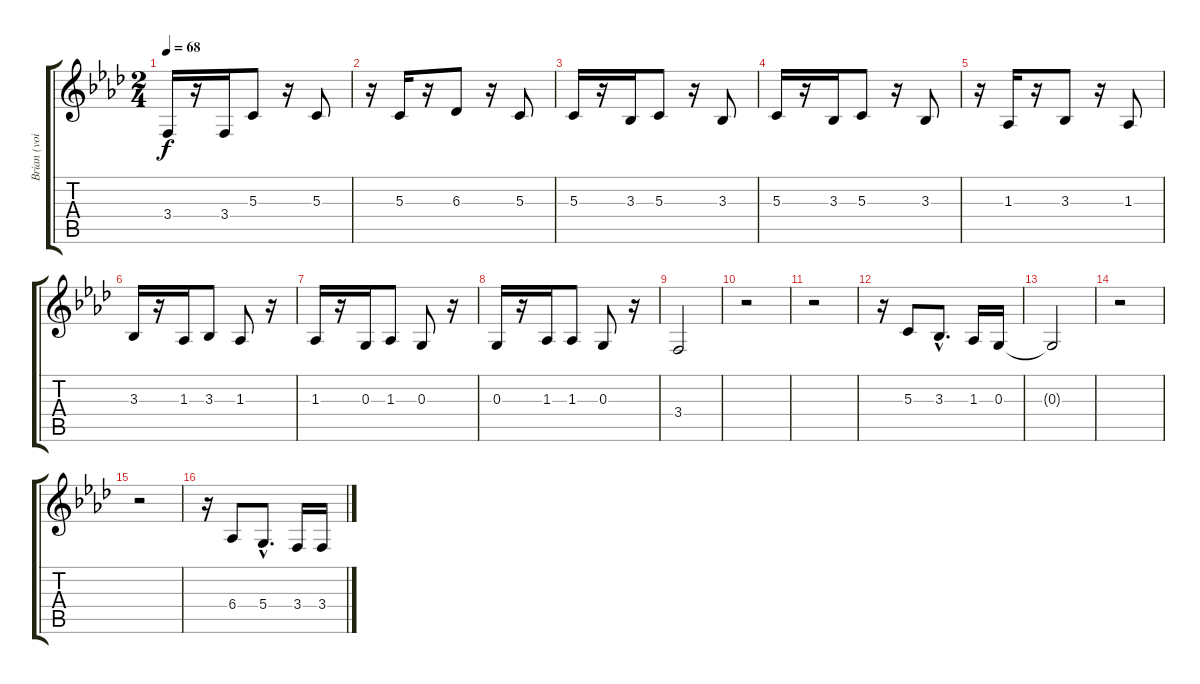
\track ("Brian (voice)" "Brian (voi") {instrument flute}
\staff {score tabs}
\tuning (E4 B3 G3 D3 A2 E2) {hide}
\ts (2 4)
\tempo 68
\clef g2
\ks fminor
3.4.16{dy f} r.16 3.4.16 5.3.8 r.16 5.3.8 |
r.16 5.3.16 r.16 6.3.8 r.16 5.3.8 |
5.3.16 r.16 3.3.16 5.3.8 r.16 3.3.8 |
5.3.16 r.16 3.3.16 5.3.8 r.16 3.3.8 |
r.16 1.3.16 r.16 3.3.8 r.16 1.3.8 |
3.3.16 r.16 1.3.16 3.3.8 1.3.8 r.16 |
1.3.16 r.16 0.3.16 1.3.8 0.3.8 r.16 |
0.3.16 r.16 1.3.16 1.3.8 0.3.8 r.16 |
3.4.2 |
r.2 |
r.2 |
r.16 5.3.8 3.3{hac}.8{d} 1.3.16 0.3.16 |
0.3{t}.2 |
r.2 |
r.2 |
r.16 6.4.8 5.4{hac}.8{d} 3.4.16 3.4.16
